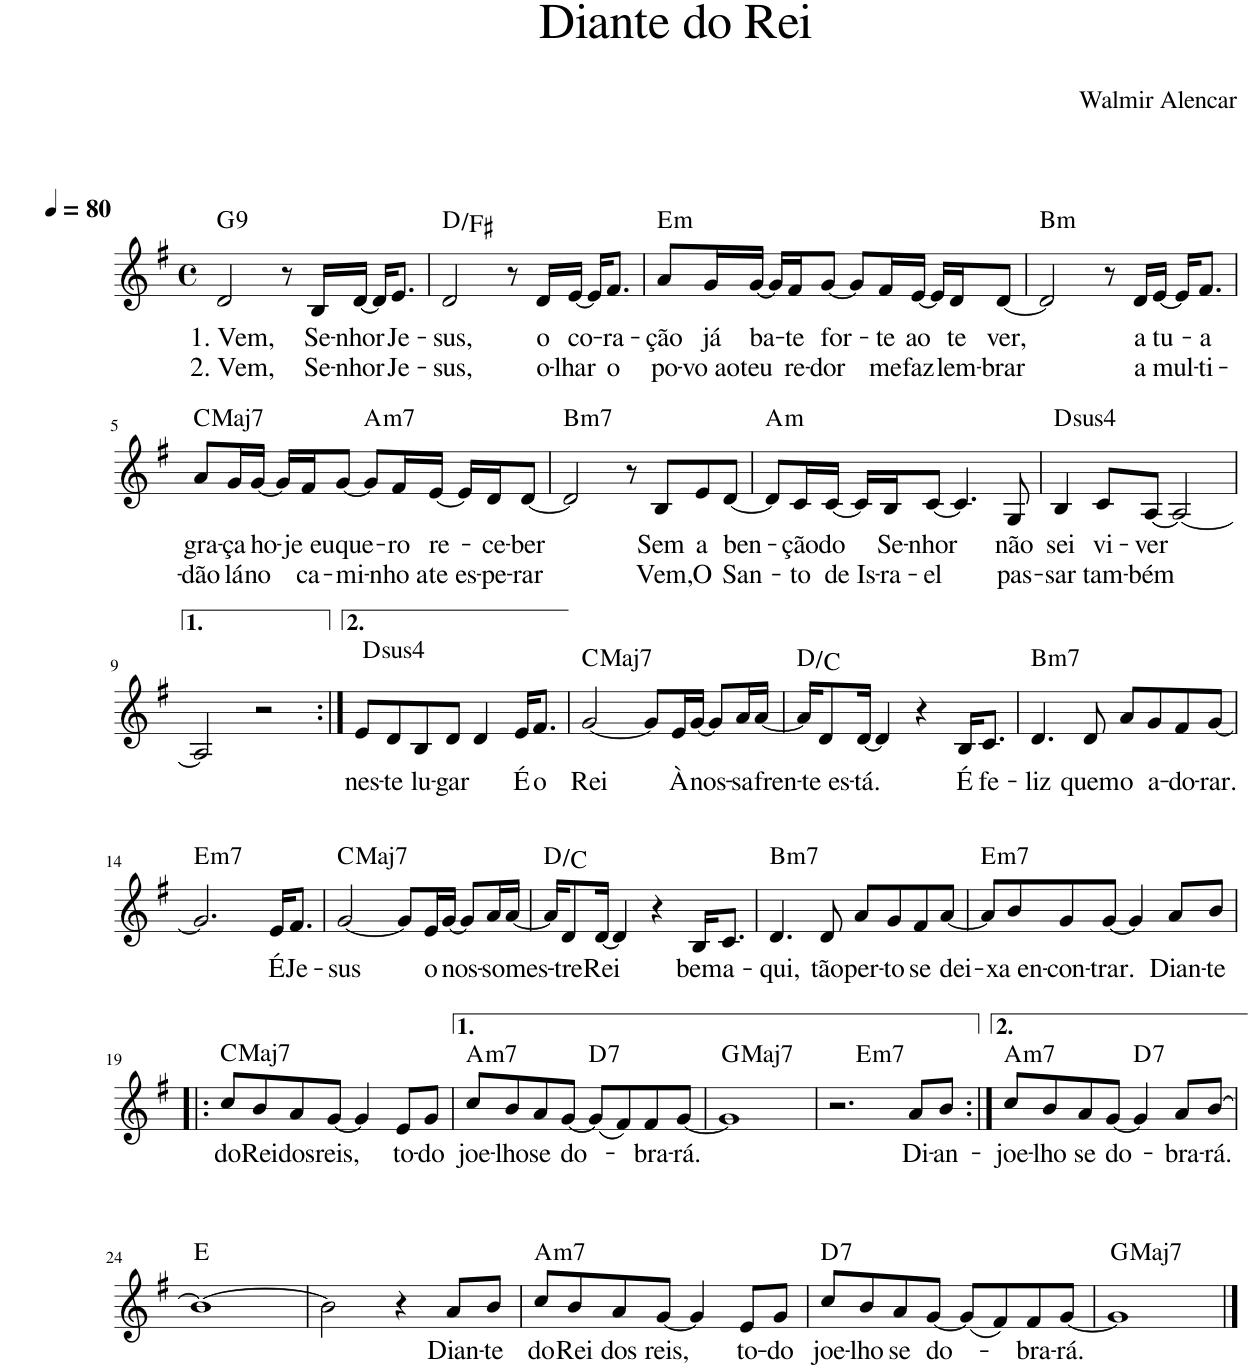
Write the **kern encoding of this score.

**kern	**text	**text	**harte
*part1	*part1	*part1	*part1
*staff1	*staff1	*staff1	*
*I"Voz	*	*	*
*I'Vo.	*	*	*
*clefG2	*	*	*
*k[f#]	*	*	*
*M4/4	*	*	*
*met(c)	*	*	*
*MM80	*	*	*
=1	=1	=1	=1
!	!LO:LY:b	!LO:LY:b	!LO:H:kt=9
2d/	1. Vem,	2. Vem,	G:9
8r	.	.	.
!	!LO:LY:b	!LO:LY:b	!
16B/LL	Se-	Se-	.
!	!LO:LY:b	!LO:LY:b	!
[16d/JJ	-nhor	-nhor	.
16d/KL]	.	.	.
!	!LO:LY:b	!LO:LY:b	!
8.e/J	Je-	Je-	.
=2	=2	=2	=2
!	!LO:LY:b	!LO:LY:b	!
2d/	-sus,	-sus,	D:maj/3
8r	.	.	.
!	!LO:LY:b	!LO:LY:b	!
16d/LL	o	o-	.
!	!LO:LY:b	!LO:LY:b	!
[16e/JJ	co-	-lhar	.
16e/KL]	.	.	.
!	!LO:LY:b	!LO:LY:b	!
8.f#/J	-ra-	o	.
=3	=3	=3	=3
!	!LO:LY:b	!LO:LY:b	!LO:H:kt=m
8a/L	-ção	po-	E:min
!	!LO:LY:b	!LO:LY:b	!
16g/L	já	-vo ao	.
!	!LO:LY:b	!LO:LY:b	!
[16g/JJ	ba-	teu	.
16g/LL]	.	.	.
!	!LO:LY:b	!LO:LY:b	!
16f#/J	-te	re-	.
!	!LO:LY:b	!LO:LY:b	!
[8g/J	for-	-dor	.
8g/L]	.	.	.
!	!LO:LY:b	!LO:LY:b	!
16f#/L	-te	me	.
!	!LO:LY:b	!LO:LY:b	!
[16e/JJ	ao	faz	.
16e/LL]	.	.	.
!	!LO:LY:b	!LO:LY:b	!
16d/J	te	lem-	.
!	!LO:LY:b	!LO:LY:b	!
[8d/J	ver,	-brar	.
=4	=4	=4	=4
!	!	!	!LO:H:kt=m
2d/]	.	.	B:min
8r	.	.	.
!	!LO:LY:b	!LO:LY:b	!
16d/LL	a	a	.
!	!LO:LY:b	!LO:LY:b	!
[16e/JJ	tu-	mul-	.
16e/KL]	.	.	.
!	!LO:LY:b	!LO:LY:b	!
8.f#/J	-a	-ti-	.
!!LO:LB:g=z
=5	=5	=5	=5
!	!LO:LY:b	!LO:LY:b	!LO:H:kt=Maj7
8a/L	gra-	-dão	C:maj7
!	!LO:LY:b	!LO:LY:b	!
16g/L	-ça	lá	.
!	!LO:LY:b	!LO:LY:b	!
[16g/JJ	ho-	no	.
16g/LL]	.	.	.
!	!LO:LY:b	!LO:LY:b	!
16f#/J	-je eu	ca-	.
!	!LO:LY:b	!LO:LY:b	!
[8g/J	que-	-mi-	.
!	!	!	!LO:H:kt=m7
8g/L]	.	.	A:min7
!	!LO:LY:b	!LO:LY:b	!
16f#/L	-ro	-nho a	.
!	!LO:LY:b	!LO:LY:b	!
[16e/JJ	re-	te es-	.
16e/LL]	.	.	.
!	!LO:LY:b	!LO:LY:b	!
16d/J	-ce-	-pe-	.
!	!LO:LY:b	!LO:LY:b	!
[8d/J	-ber	-rar	.
=6	=6	=6	=6
!	!	!	!LO:H:kt=m7
2d/]	.	.	B:min7
8r	.	.	.
!	!LO:LY:b	!LO:LY:b	!
8B/L	Sem	Vem,	.
!	!LO:LY:b	!LO:LY:b	!
8e/	a	O	.
!	!LO:LY:b	!LO:LY:b	!
[8d/J	ben-	San-	.
=7	=7	=7	=7
!	!	!	!LO:H:kt=m
8d/L]	.	.	A:min
!	!LO:LY:b	!LO:LY:b	!
16c/L	-ção	-to	.
!	!LO:LY:b	!LO:LY:b	!
[16c/JJ	do	de Is-	.
16c/LL]	.	.	.
!	!LO:LY:b	!LO:LY:b	!
16B/J	Se-	-ra-	.
!	!LO:LY:b	!LO:LY:b	!
[8c/J	-nhor	-el	.
4.c/]	.	.	.
!	!LO:LY:b	!LO:LY:b	!
8G/	não	pas-	.
=8	=8	=8	=8
!	!LO:LY:b	!LO:LY:b	!LO:H:kt=4
4B/	sei	-sar	D:sus4
!	!LO:LY:b	!LO:LY:b	!
8c/L	vi-	tam-	.
!	!LO:LY:b	!LO:LY:b	!
[8A/J	-ver	-bém	.
2A/_	.	.	.
!!LO:LB:g=z
=9	=9	=9	=9
2A/]	.	.	.
2r	.	.	.
=10:|!	=10:|!	=10:|!	=10:|!
!	!LO:LY:b	!	!LO:H:kt=4
8e/L	nes-	.	D:sus4
!	!LO:LY:b	!	!
8d/	-te	.	.
!	!LO:LY:b	!	!
8B/	lu-	.	.
!	!LO:LY:b	!	!
8d/J	-gar	.	.
4d/	.	.	.
!	!LO:LY:b	!	!
16e/KL	É	.	.
!	!LO:LY:b	!	!
8.f#/J	o	.	.
=11	=11	=11	=11
!	!LO:LY:b	!	!LO:H:kt=Maj7
[2g/	Rei	.	C:maj7
8g/L]	.	.	.
!	!LO:LY:b	!	!
16e/L	À	.	.
!	!LO:LY:b	!	!
[16g/JJ	nos-	.	.
8g/L]	.	.	.
!	!LO:LY:b	!	!
16a/L	-sa	.	.
!	!LO:LY:b	!	!
[16a/JJ	fren-	.	.
=12	=12	=12	=12
16a/KL]	.	.	D:maj/b7
!	!LO:LY:b	!	!
8d/	-te es-	.	.
!	!LO:LY:b	!	!
[16d/Jk	-tá.	.	.
4d/]	.	.	.
4r	.	.	.
!	!LO:LY:b	!	!
16B/KL	É	.	.
!	!LO:LY:b	!	!
8.c/J	fe-	.	.
=13	=13	=13	=13
!	!LO:LY:b	!	!LO:H:kt=m7
4.d/	-liz	.	B:min7
!	!LO:LY:b	!	!
8d/	quem	.	.
!	!LO:LY:b	!	!
8a/L	o	.	.
!	!LO:LY:b	!	!
8g/	a-	.	.
!	!LO:LY:b	!	!
8f#/	-do-	.	.
!	!LO:LY:b	!	!
[8g/J	-rar.	.	.
!!LO:LB:g=z
=14	=14	=14	=14
!	!	!	!LO:H:kt=m7
2.g/]	.	.	E:min7
!	!LO:LY:b	!	!
16e/KL	É	.	.
!	!LO:LY:b	!	!
8.f#/J	Je-	.	.
=15	=15	=15	=15
!	!LO:LY:b	!	!LO:H:kt=Maj7
[2g/	-sus	.	C:maj7
8g/L]	.	.	.
!	!LO:LY:b	!	!
16e/L	o	.	.
!	!LO:LY:b	!	!
[16g/JJ	nos-	.	.
8g/L]	.	.	.
!	!LO:LY:b	!	!
16a/L	-so	.	.
!	!LO:LY:b	!	!
[16a/JJ	mes-	.	.
=16	=16	=16	=16
16a/KL]	.	.	D:maj/b7
!	!LO:LY:b	!	!
8d/	-tre	.	.
!	!LO:LY:b	!	!
[16d/Jk	Rei	.	.
4d/]	.	.	.
4r	.	.	.
!	!LO:LY:b	!	!
16B/KL	bem	.	.
!	!LO:LY:b	!	!
8.c/J	a-	.	.
=17	=17	=17	=17
!	!LO:LY:b	!	!LO:H:kt=m7
4.d/	-qui,	.	B:min7
!	!LO:LY:b	!	!
8d/	tão	.	.
!	!LO:LY:b	!	!
8a/L	per-	.	.
!	!LO:LY:b	!	!
8g/	-to	.	.
!	!LO:LY:b	!	!
8f#/	se	.	.
!	!LO:LY:b	!	!
[8a/J	dei-	.	.
=18	=18	=18	=18
!	!	!	!LO:H:kt=m7
8a/L]	.	.	E:min7
!	!LO:LY:b	!	!
8b/	-xa en-	.	.
!	!LO:LY:b	!	!
8g/	-con-	.	.
!	!LO:LY:b	!	!
[8g/J	-trar.	.	.
4g/]	.	.	.
!	!LO:LY:b	!	!
8a/L	Dian-	.	.
!	!LO:LY:b	!	!
8b/J	-te	.	.
!!LO:LB:g=z
=19!|:	=19!|:	=19!|:	=19!|:
!	!LO:LY:b	!	!LO:H:kt=Maj7
8cc/L	do	.	C:maj7
!	!LO:LY:b	!	!
8b/	Rei	.	.
!	!LO:LY:b	!	!
8a/	dos	.	.
!	!LO:LY:b	!	!
[8g/J	reis,	.	.
4g/]	.	.	.
!	!LO:LY:b	!	!
8e/L	to-	.	.
!	!LO:LY:b	!	!
8g/J	-do	.	.
=20	=20	=20	=20
!	!LO:LY:b	!	!LO:H:kt=m7
8cc/L	joe-	.	A:min7
!	!LO:LY:b	!	!
8b/	-lho	.	.
!	!LO:LY:b	!	!
8a/	se	.	.
!	!LO:LY:b	!	!
[8g/J	do-	.	.
!	!	!	!LO:H:kt=7
(8g/L]	.	.	D:7
8f#/)	.	.	.
!	!LO:LY:b	!	!
8f#/	-bra-	.	.
!	!LO:LY:b	!	!
[8g/J	-rá.	.	.
=21	=21	=21	=21
!	!	!	!LO:H:kt=Maj7
1g]	.	.	G:maj7
=22	=22	=22	=22
*^	*	*	*
2.r	4ryy	.	.	.
!	!	!	!	!LO:H:kt=m7
.	2.ryy	.	.	E:min7
!	!	!LO:LY:b	!	!
8a/L	.	Di-	.	.
!	!	!LO:LY:b	!	!
8b/J	.	-an-	.	.
=23:|!	=23:|!	=23:|!	=23:|!	=23:|!
!	!	!LO:LY:b	!	!LO:H:kt=m7
*v	*v	*	*	*
8cc/L	-joe-	.	A:min7
!	!LO:LY:b	!	!
8b/	-lho	.	.
!	!LO:LY:b	!	!
8a/	se	.	.
!	!LO:LY:b	!	!
[8g/J	do-	.	.
!	!	!	!LO:H:kt=7
4g/]	.	.	D:7
!	!LO:LY:b	!	!
8a/L	-bra-	.	.
!	!LO:LY:b	!	!
[8b/J	-rá.	.	.
!!LO:LB:g=z
=24	=24	=24	=24
1b_	.	.	E:maj
=25	=25	=25	=25
2b\]	.	.	.
4r	.	.	.
!	!LO:LY:b	!	!
8a/L	Dian-	.	.
!	!LO:LY:b	!	!
8b/J	-te	.	.
=26	=26	=26	=26
!	!LO:LY:b	!	!LO:H:kt=m7
8cc/L	do	.	A:min7
!	!LO:LY:b	!	!
8b/	Rei	.	.
!	!LO:LY:b	!	!
8a/	dos	.	.
!	!LO:LY:b	!	!
[8g/J	reis,	.	.
4g/]	.	.	.
!	!LO:LY:b	!	!
8e/L	to-	.	.
!	!LO:LY:b	!	!
8g/J	-do	.	.
=27	=27	=27	=27
!	!LO:LY:b	!	!LO:H:kt=7
8cc/L	joe-	.	D:7
!	!LO:LY:b	!	!
8b/	-lho	.	.
!	!LO:LY:b	!	!
8a/	se	.	.
!	!LO:LY:b	!	!
[8g/J	do-	.	.
(8g/L]	.	.	.
8f#/)	.	.	.
!	!LO:LY:b	!	!
8f#/	-bra-	.	.
!	!LO:LY:b	!	!
[8g/J	-rá.	.	.
=28	=28	=28	=28
!	!	!	!LO:H:kt=Maj7
1g]	.	.	G:maj7
==	==	==	==
*-	*-	*-	*-
